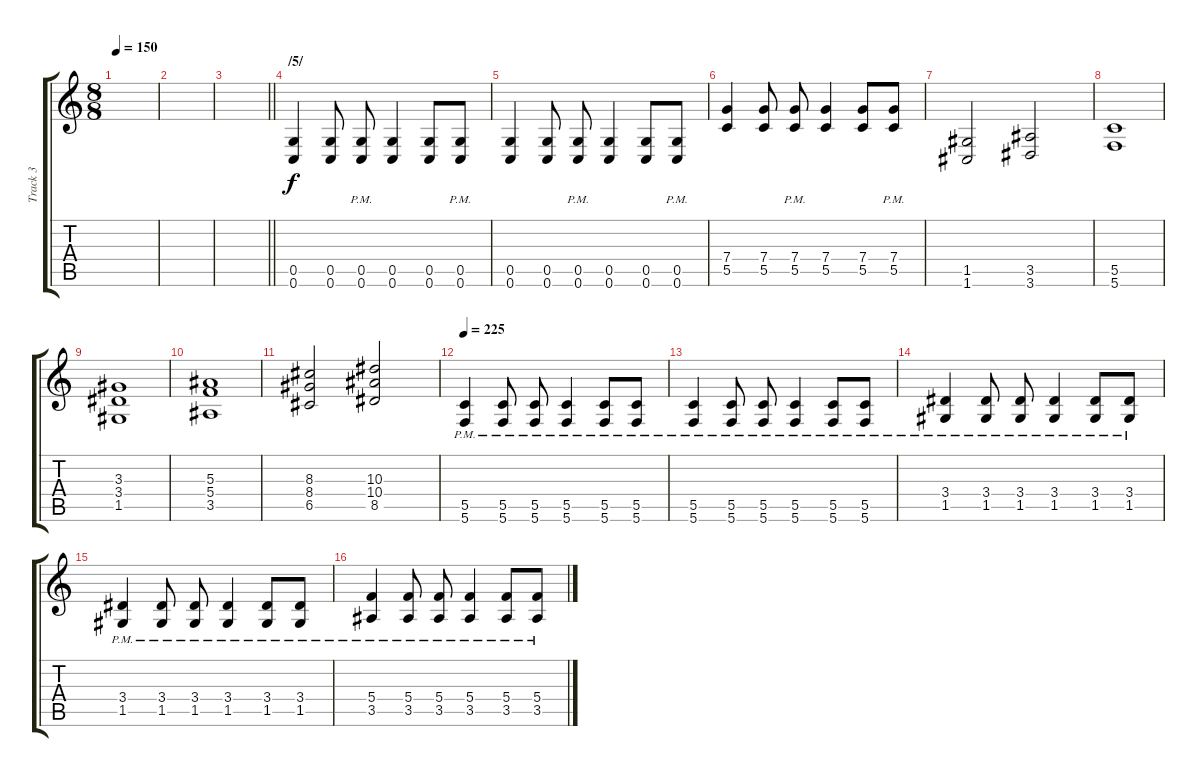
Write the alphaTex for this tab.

\track ("Track 3" "Track 3") {instrument overdrivenguitar}
\staff {score tabs}
\tuning (D4 A3 F3 C3 G2 C2) {hide}
\ts (8 8)
\tempo 150
\clef g2
\ks c
|
|
\barLineRight lightlight
|
\section ("" "/5/")
(0.5 0.6).4{dy f} (0.5 0.6).8 (0.5{pm} 0.6).8 (0.5 0.6).4 (0.5 0.6).8 (0.5{pm} 0.6).8 |
(0.5 0.6).4 (0.5 0.6).8 (0.5{pm} 0.6).8 (0.5 0.6).4 (0.5 0.6).8 (0.5{pm} 0.6).8 |
(7.4 5.5).4 (7.4 5.5).8 (7.4 5.5{pm}).8 (7.4 5.5).4 (7.4 5.5).8 (7.4{pm} 5.5).8 |
(1.5 1.6).2 (3.5 3.6).2 |
(5.5 5.6).1 |
(3.3 3.4 1.5).1 |
(5.3 5.4 3.5).1 |
(8.3 8.4 6.5).2 (10.3 10.4 8.5).2 |
\tempo 225
(5.5{pm} 5.6).4 (5.5{pm} 5.6).8 (5.5{pm} 5.6).8 (5.5{pm} 5.6).4 (5.5{pm} 5.6).8 (5.5{pm} 5.6).8 |
(5.5{pm} 5.6).4 (5.5{pm} 5.6).8 (5.5{pm} 5.6).8 (5.5{pm} 5.6).4 (5.5{pm} 5.6).8 (5.5{pm} 5.6).8 |
(3.4 1.5{pm}).4 (3.4 1.5{pm}).8 (3.4 1.5{pm}).8 (3.4 1.5{pm}).4 (3.4 1.5{pm}).8 (3.4 1.5{pm}).8 |
(3.4 1.5{pm}).4 (3.4 1.5{pm}).8 (3.4 1.5{pm}).8 (3.4 1.5{pm}).4 (3.4 1.5{pm}).8 (3.4 1.5{pm}).8 |
(5.4 3.5{pm}).4 (5.4 3.5{pm}).8 (5.4 3.5{pm}).8 (5.4 3.5{pm}).4 (5.4 3.5{pm}).8 (5.4 3.5{pm}).8
